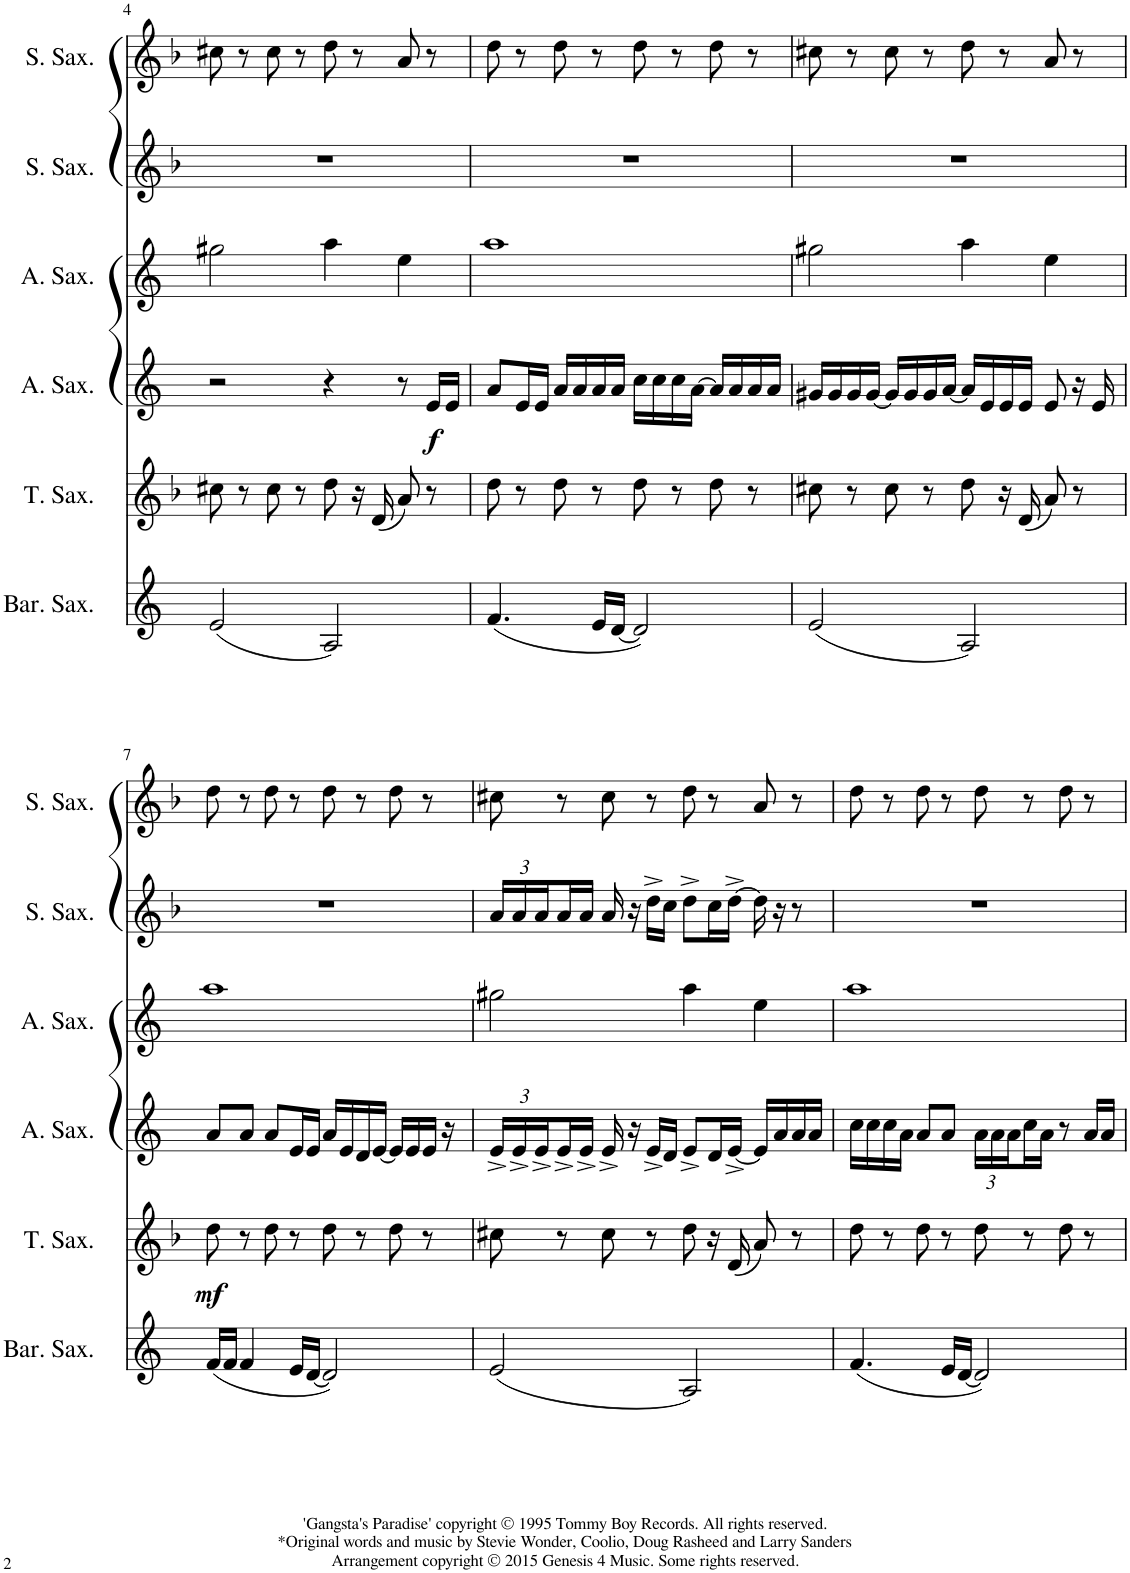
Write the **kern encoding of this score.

**kern	**kern	**dynam	**kern	**dynam	**kern	**kern	**kern
*part6	*part5	*part5	*part4	*part4	*part3	*part2	*part1
*staff6	*staff5	*staff5	*staff4	*staff4	*staff3	*staff2	*staff1
*I"Baritone Saxophone	*I"Tenor Saxophone	*	*I"Alto Saxophone	*	*I"Alto Saxophone	*I"Soprano Saxophone	*I"Soprano Saxophone
*I'Bar. Sax.	*I'T. Sax.	*	*I'A. Sax.	*	*I'A. Sax.	*I'S. Sax.	*I'S. Sax.
!!LO:PB:g=z
*clefG2	*clefG2	*	*clefG2	*	*clefG2	*clefG2	*clefG2
*Trd12c21	*Trd8c14	*	*Trd5c9	*	*Trd5c9	*Trd1c2	*Trd1c2
*k[]	*k[b-]	*	*k[]	*	*k[]	*k[b-]	*k[b-]
*M4/4	*M4/4	*	*M4/4	*	*M4/4	*M4/4	*M4/4
=4	=4	=4	=4	=4	=4	=4	=4
(2e/	8cc#X\	.	2r	.	2gg#X\	1r	8cc#X\
.	8r	.	.	.	.	.	8r
.	8cc#\	.	.	.	.	.	8cc#\
.	8r	.	.	.	.	.	8r
2A/)	8dd\	.	4r	.	4aa\	.	8dd\
.	16r	.	.	.	.	.	8r
.	(16d/	.	.	.	.	.	.
.	8a/)	.	8r	.	4ee\	.	8a/
!	!	!	!	!LO:DY:b	!	!	!
.	8r	.	16e/LL	f	.	.	8r
.	.	.	16e/JJ	.	.	.	.
=5	=5	=5	=5	=5	=5	=5	=5
(4.f/	8dd\	.	8a/L	.	1aa	1r	8dd\
.	8r	.	16e/L	.	.	.	8r
.	.	.	16e/JJ	.	.	.	.
.	8dd\	.	16a/LL	.	.	.	8dd\
.	.	.	16a/	.	.	.	.
16e/LL	8r	.	16a/	.	.	.	8r
[16d/JJ	.	.	16a/JJ	.	.	.	.
2d/])	8dd\	.	16cc\LL	.	.	.	8dd\
.	.	.	16cc\	.	.	.	.
.	8r	.	16cc\	.	.	.	8r
.	.	.	[16a\JJ	.	.	.	.
.	8dd\	.	16a/LL]	.	.	.	8dd\
.	.	.	16a/	.	.	.	.
.	8r	.	16a/	.	.	.	8r
.	.	.	16a/JJ	.	.	.	.
=6	=6	=6	=6	=6	=6	=6	=6
(2e/	8cc#X\	.	16g#X/LL	.	2gg#X\	1r	8cc#X\
.	.	.	16g#/	.	.	.	.
.	8r	.	16g#/	.	.	.	8r
.	.	.	[16g#/JJ	.	.	.	.
.	8cc#\	.	16g#/LL]	.	.	.	8cc#\
.	.	.	16g#/	.	.	.	.
.	8r	.	16g#/	.	.	.	8r
.	.	.	[16a/JJ	.	.	.	.
2A/)	8dd\	.	16a/LL]	.	4aa\	.	8dd\
.	.	.	16e/	.	.	.	.
.	16r	.	16e/	.	.	.	8r
.	(16d/	.	16e/JJ	.	.	.	.
.	8a/)	.	8e/	.	4ee\	.	8a/
.	8r	.	16r	.	.	.	8r
.	.	.	16e/	.	.	.	.
!!LO:LB:g=z
=7	=7	=7	=7	=7	=7	=7	=7
!	!	!LO:DY:b	!	!	!	!	!
(16f/LL	8dd\	mf	8a/L	.	1aa	1r	8dd\
16f/JJ	.	.	.	.	.	.	.
4f/	8r	.	8a/J	.	.	.	8r
.	8dd\	.	8a/L	.	.	.	8dd\
16e/LL	8r	.	16e/L	.	.	.	8r
[16d/JJ	.	.	16e/JJ	.	.	.	.
2d/])	8dd\	.	16a/LL	.	.	.	8dd\
.	.	.	16e/	.	.	.	.
.	8r	.	16d/	.	.	.	8r
.	.	.	[16e/JJ	.	.	.	.
.	8dd\	.	16e/LL]	.	.	.	8dd\
.	.	.	16e/	.	.	.	.
.	8r	.	16e/JJ	.	.	.	8r
.	.	.	16r	.	.	.	.
=8	=8	=8	=8	=8	=8	=8	=8
*	*	*	*Xbrackettup	*	*	*Xbrackettup	*
(2e/	8cc#X\	.	24e^/LL	.	2gg#X\	24a/LL	8cc#X\
.	.	.	24e^/	.	.	24a/	.
.	.	.	24e^/	.	.	24a/	.
.	8r	.	16e^/	.	.	16a/	8r
.	.	.	16e^/JJ	.	.	16a/JJ	.
.	8cc#\	.	16e^/	.	.	16a/	8cc#\
.	.	.	16r	.	.	16r	.
.	8r	.	16e^/LL	.	.	16dd^\LL	8r
.	.	.	16d/JJ	.	.	16cc\JJ	.
2A/)	8dd\	.	8e^/L	.	4aa\	8dd^\L	8dd\
.	16r	.	16d/L	.	.	16cc\L	8r
.	(16d/	.	[16e^/JJ	.	.	[16dd^\JJ	.
.	8a/)	.	16e/LL]	.	4ee\	16dd\]	8a/
.	.	.	16a/	.	.	16r	.
.	8r	.	16a/	.	.	8r	8r
.	.	.	16a/JJ	.	.	.	.
=9	=9	=9	=9	=9	=9	=9	=9
(4.f/	8dd\	.	16cc\LL	.	1aa	1r	8dd\
.	.	.	16cc\	.	.	.	.
.	8r	.	16cc\	.	.	.	8r
.	.	.	16a\JJ	.	.	.	.
.	8dd\	.	8a/L	.	.	.	8dd\
16e/LL	8r	.	8a/J	.	.	.	8r
[16d/JJ	.	.	.	.	.	.	.
2d/])	8dd\	.	24a\LL	.	.	.	8dd\
.	.	.	24a\	.	.	.	.
.	.	.	24a\	.	.	.	.
.	8r	.	16cc\	.	.	.	8r
.	.	.	16a\JJ	.	.	.	.
.	8dd\	.	8r	.	.	.	8dd\
.	8r	.	16a/LL	.	.	.	8r
.	.	.	16a/JJ	.	.	.	.
=	=	=	=	=	=	=	=
*-	*-	*-	*-	*-	*-	*-	*-
